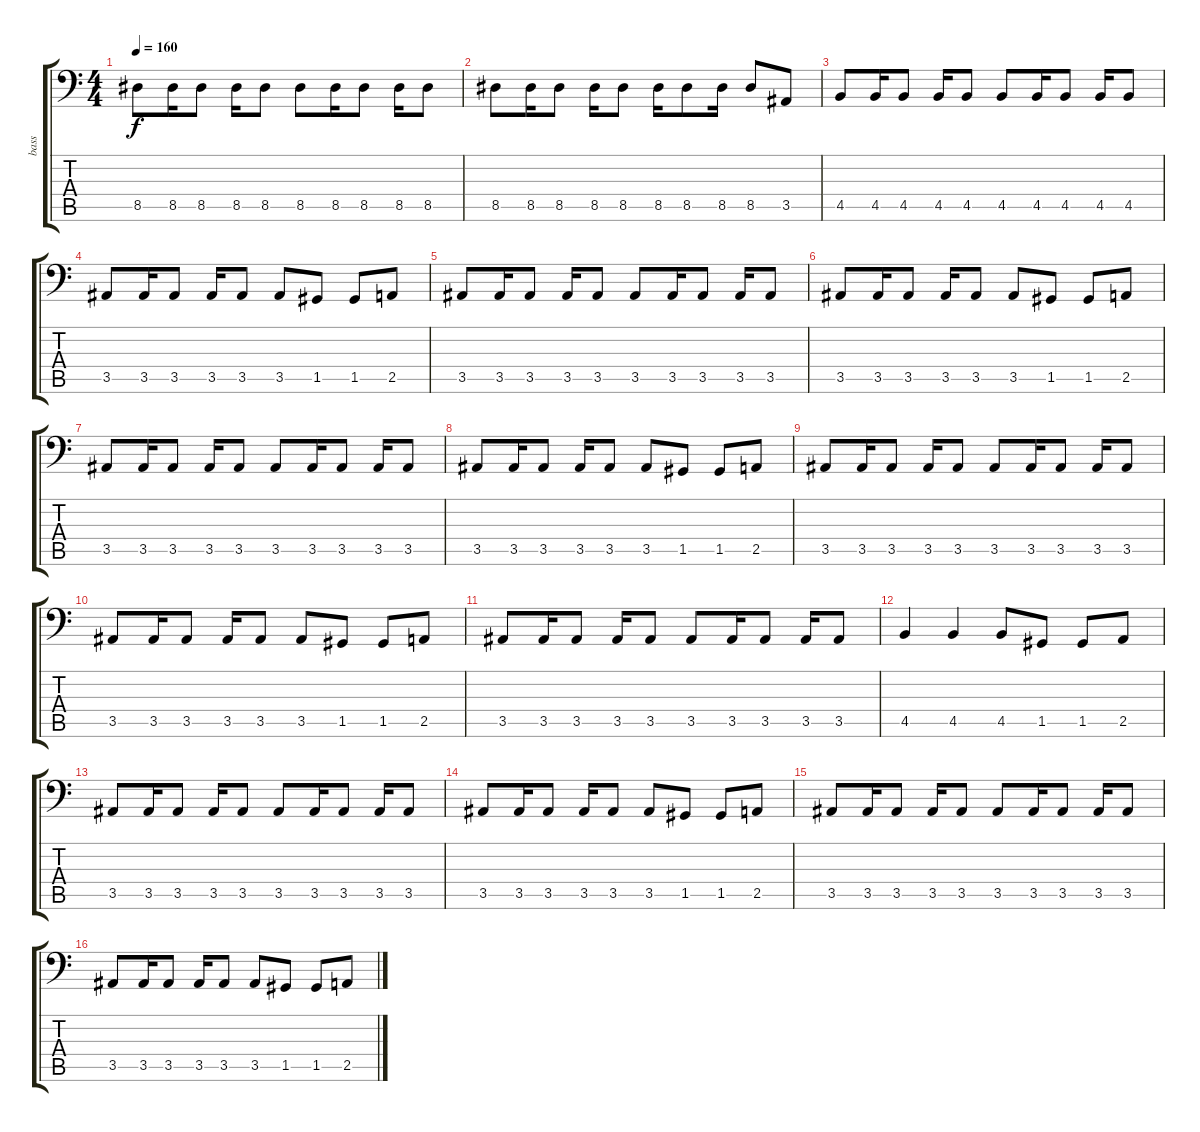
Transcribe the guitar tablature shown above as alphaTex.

\track ("bass" "bass") {instrument electricbassfinger}
\staff {score tabs}
\tuning (D3 A2 F2 C2 G1 D1) {hide}
\ts (4 4)
\tempo 160
\clef f4
\ks c
8.5.8{dy f} 8.5.16 8.5.8 8.5.16 8.5.8 8.5.8 8.5.16 8.5.8 8.5.16 8.5.8 |
8.5.8 8.5.16 8.5.8 8.5.16 8.5.8 8.5.16 8.5.8 8.5.16 8.5.8 3.5.8 |
4.5.8 4.5.16 4.5.8 4.5.16 4.5.8 4.5.8 4.5.16 4.5.8 4.5.16 4.5.8 |
3.5.8 3.5.16 3.5.8 3.5.16 3.5.8 3.5.8 1.5.8 1.5.8 2.5.8 |
3.5.8 3.5.16 3.5.8 3.5.16 3.5.8 3.5.8 3.5.16 3.5.8 3.5.16 3.5.8 |
3.5.8 3.5.16 3.5.8 3.5.16 3.5.8 3.5.8 1.5.8 1.5.8 2.5.8 |
3.5.8 3.5.16 3.5.8 3.5.16 3.5.8 3.5.8 3.5.16 3.5.8 3.5.16 3.5.8 |
3.5.8 3.5.16 3.5.8 3.5.16 3.5.8 3.5.8 1.5.8 1.5.8 2.5.8 |
3.5.8 3.5.16 3.5.8 3.5.16 3.5.8 3.5.8 3.5.16 3.5.8 3.5.16 3.5.8 |
3.5.8 3.5.16 3.5.8 3.5.16 3.5.8 3.5.8 1.5.8 1.5.8 2.5.8 |
3.5.8 3.5.16 3.5.8 3.5.16 3.5.8 3.5.8 3.5.16 3.5.8 3.5.16 3.5.8 |
4.5.4 4.5.4 4.5.8 1.5.8 1.5.8 2.5.8 |
3.5.8 3.5.16 3.5.8 3.5.16 3.5.8 3.5.8 3.5.16 3.5.8 3.5.16 3.5.8 |
3.5.8 3.5.16 3.5.8 3.5.16 3.5.8 3.5.8 1.5.8 1.5.8 2.5.8 |
3.5.8 3.5.16 3.5.8 3.5.16 3.5.8 3.5.8 3.5.16 3.5.8 3.5.16 3.5.8 |
3.5.8 3.5.16 3.5.8 3.5.16 3.5.8 3.5.8 1.5.8 1.5.8 2.5.8
